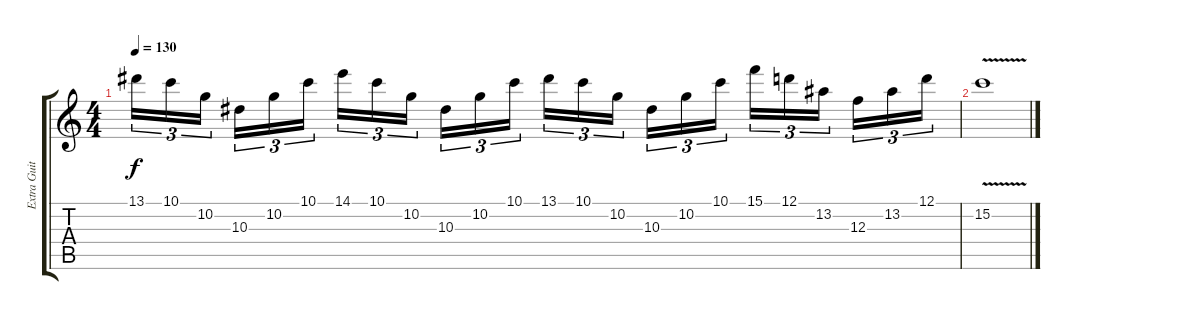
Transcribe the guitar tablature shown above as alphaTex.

\track ("Extra Guitar #2" "Extra Guit") {instrument distortionguitar}
\staff {score tabs}
\tuning (D4 A3 F3 C3 G2 C2) {hide}
\ts (4 4)
\tempo 130
\clef g2
\ks c
13.1.16{tu (3 2) dy f} 10.1.16{tu (3 2)} 10.2.16{tu (3 2)} 10.3.16{tu (3 2)} 10.2.16{tu (3 2)} 10.1.16{tu (3 2)} 14.1.16{tu (3 2)} 10.1.16{tu (3 2)} 10.2.16{tu (3 2)} 10.3.16{tu (3 2)} 10.2.16{tu (3 2)} 10.1.16{tu (3 2)} 13.1.16{tu (3 2)} 10.1.16{tu (3 2)} 10.2.16{tu (3 2)} 10.3.16{tu (3 2)} 10.2.16{tu (3 2)} 10.1.16{tu (3 2)} 15.1.16{tu (3 2)} 12.1.16{tu (3 2)} 13.2.16{tu (3 2)} 12.3.16{tu (3 2)} 13.2.16{tu (3 2)} 12.1.16{tu (3 2)} |
15.2{v}.1
